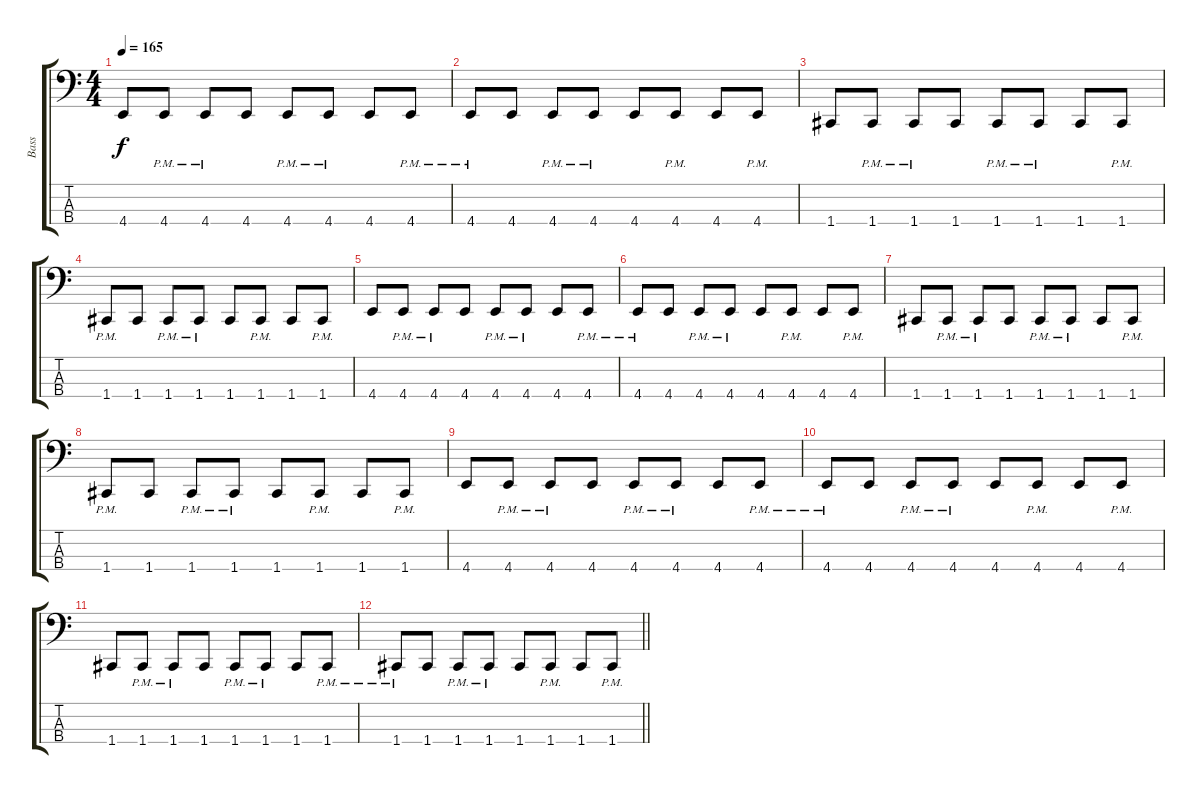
\track ("Bass" "Bass") {instrument electricbassfinger}
\staff {score tabs}
\tuning (Eb2 Bb1 F1 C1) {hide}
\ts (4 4)
\tempo 165
\clef f4
\ks c
4.4.8{dy f} 4.4{pm}.8 4.4{pm}.8 4.4.8 4.4{pm}.8 4.4{pm}.8 4.4.8 4.4{pm}.8 |
4.4{pm}.8 4.4.8 4.4{pm}.8 4.4{pm}.8 4.4.8 4.4{pm}.8 4.4.8 4.4{pm}.8 |
1.4.8 1.4{pm}.8 1.4{pm}.8 1.4.8 1.4{pm}.8 1.4{pm}.8 1.4.8 1.4{pm}.8 |
1.4{pm}.8 1.4.8 1.4{pm}.8 1.4{pm}.8 1.4.8 1.4{pm}.8 1.4.8 1.4{pm}.8 |
4.4.8 4.4{pm}.8 4.4{pm}.8 4.4.8 4.4{pm}.8 4.4{pm}.8 4.4.8 4.4{pm}.8 |
4.4{pm}.8 4.4.8 4.4{pm}.8 4.4{pm}.8 4.4.8 4.4{pm}.8 4.4.8 4.4{pm}.8 |
1.4.8 1.4{pm}.8 1.4{pm}.8 1.4.8 1.4{pm}.8 1.4{pm}.8 1.4.8 1.4{pm}.8 |
1.4{pm}.8 1.4.8 1.4{pm}.8 1.4{pm}.8 1.4.8 1.4{pm}.8 1.4.8 1.4{pm}.8 |
4.4.8 4.4{pm}.8 4.4{pm}.8 4.4.8 4.4{pm}.8 4.4{pm}.8 4.4.8 4.4{pm}.8 |
4.4{pm}.8 4.4.8 4.4{pm}.8 4.4{pm}.8 4.4.8 4.4{pm}.8 4.4.8 4.4{pm}.8 |
1.4.8 1.4{pm}.8 1.4{pm}.8 1.4.8 1.4{pm}.8 1.4{pm}.8 1.4.8 1.4{pm}.8 |
\barLineRight lightlight
1.4{pm}.8 1.4.8 1.4{pm}.8 1.4{pm}.8 1.4.8 1.4{pm}.8 1.4.8 1.4{pm}.8
